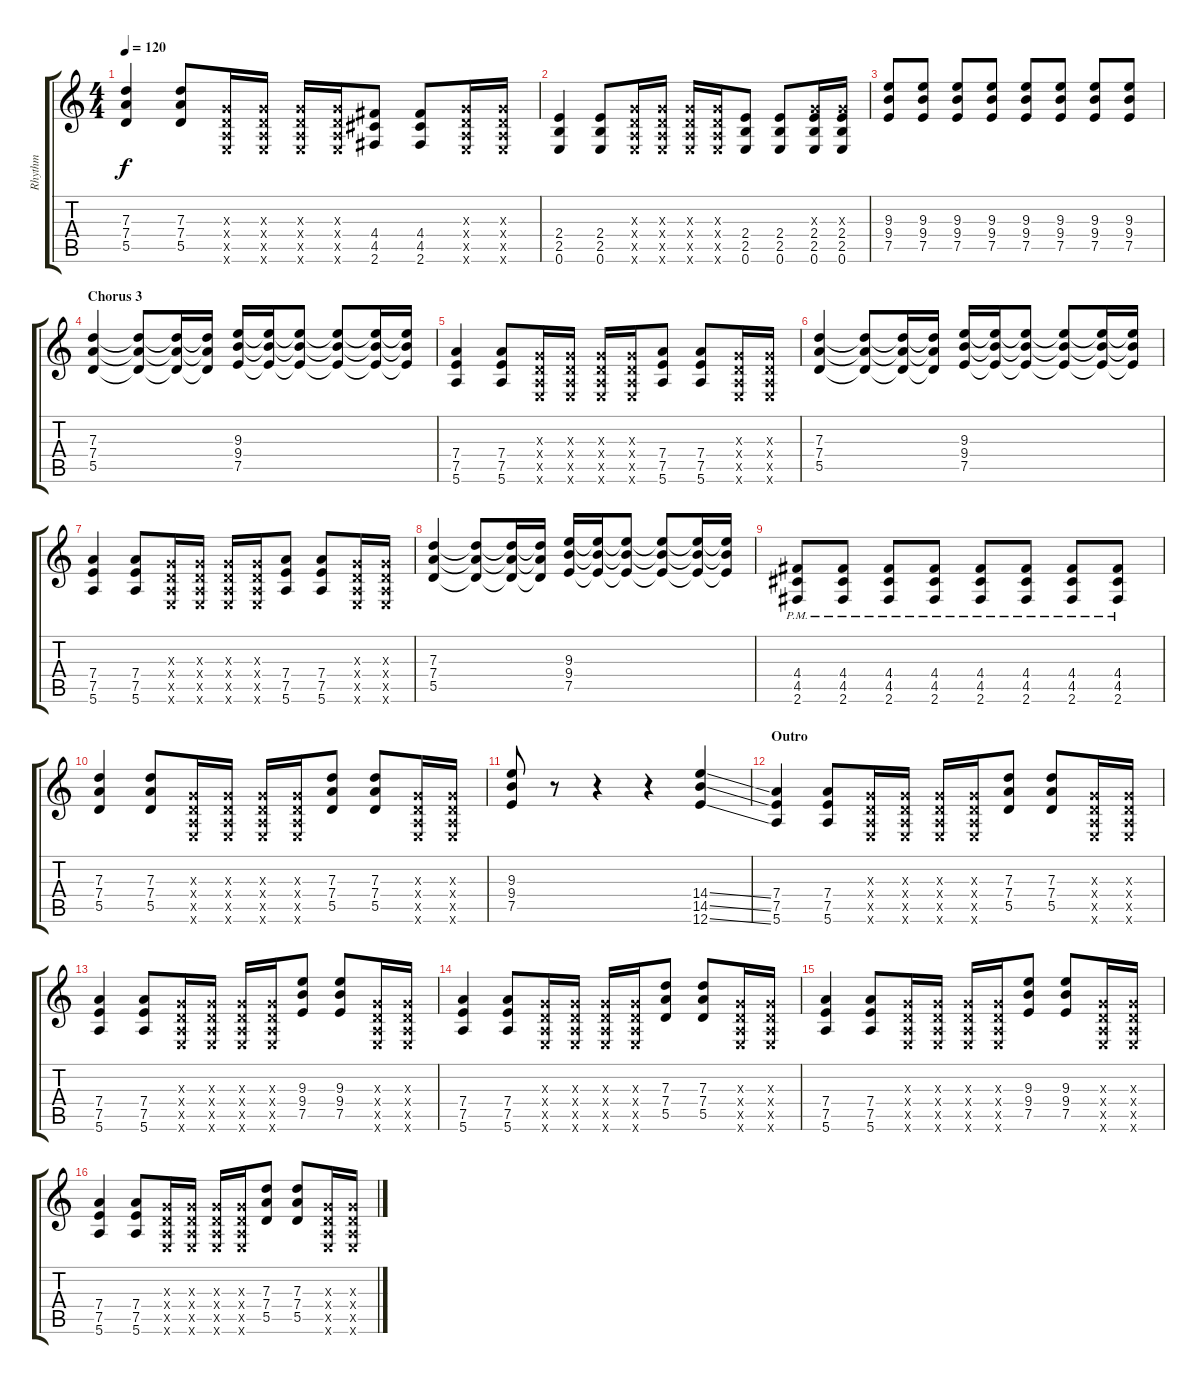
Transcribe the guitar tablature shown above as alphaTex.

\track ("Rhythm" "Rhythm") {instrument distortionguitar}
\staff {score tabs}
\tuning (E4 B3 G3 D3 A2 E2) {hide}
\ts (4 4)
\tempo 120
\clef g2
\ks c
(7.3 7.4 5.5).4{dy f} (7.3 7.4 5.5).8 (0.3{x} 0.4{x} 0.5{x} 0.6{x}).16 (0.3{x} 0.4{x} 0.5{x} 0.6{x}).16 (0.3{x} 0.4{x} 0.5{x} 0.6{x}).16 (0.3{x} 0.4{x} 0.5{x} 0.6{x}).16 (4.4 4.5 2.6).8 (4.4 4.5 2.6).8 (0.3{x} 0.4{x} 0.5{x} 0.6{x}).16 (0.3{x} 0.4{x} 0.5{x} 0.6{x}).16 |
(2.4 2.5 0.6).4 (2.4 2.5 0.6).8 (0.3{x} 0.4{x} 0.5{x} 0.6{x}).16 (0.3{x} 0.4{x} 0.5{x} 0.6{x}).16 (0.3{x} 0.4{x} 0.5{x} 0.6{x}).16 (0.3{x} 0.4{x} 0.5{x} 0.6{x}).16 (2.4 2.5 0.6).8 (2.4 2.5 0.6).8 (0.3{x} 2.4 2.5 0.6).16 (0.3{x} 2.4 2.5 0.6).16 |
(9.3 9.4 7.5).8 (9.3 9.4 7.5).8 (9.3 9.4 7.5).8 (9.3 9.4 7.5).8 (9.3 9.4 7.5).8 (9.3 9.4 7.5).8 (9.3 9.4 7.5).8 (9.3 9.4 7.5).8 |
\section ("" "Chorus 3")
(7.3 7.4 5.5).4 (7.3{t} 7.4{t} 5.5{t}).8 (7.3{t} 7.4{t} 5.5{t}).16 (7.3{t} 7.4{t} 5.5{t}).16 (9.3 9.4 7.5).16 (9.3{t} 9.4{t} 7.5{t}).16 (9.3{t} 9.4{t} 7.5{t}).8 (9.3{t} 9.4{t} 7.5{t}).8 (9.3{t} 9.4{t} 7.5{t}).16 (9.3{t} 9.4{t} 7.5{t}).16 |
(7.4 7.5 5.6).4 (7.4 7.5 5.6).8 (0.3{x} 0.4{x} 0.5{x} 0.6{x}).16 (0.3{x} 0.4{x} 0.5{x} 0.6{x}).16 (0.3{x} 0.4{x} 0.5{x} 0.6{x}).16 (0.3{x} 0.4{x} 0.5{x} 0.6{x}).16 (7.4 7.5 5.6).8 (7.4 7.5 5.6).8 (0.3{x} 0.4{x} 0.5{x} 0.6{x}).16 (0.3{x} 0.4{x} 0.5{x} 0.6{x}).16 |
(7.3 7.4 5.5).4 (7.3{t} 7.4{t} 5.5{t}).8 (7.3{t} 7.4{t} 5.5{t}).16 (7.3{t} 7.4{t} 5.5{t}).16 (9.3 9.4 7.5).16 (9.3{t} 9.4{t} 7.5{t}).16 (9.3{t} 9.4{t} 7.5{t}).8 (9.3{t} 9.4{t} 7.5{t}).8 (9.3{t} 9.4{t} 7.5{t}).16 (9.3{t} 9.4{t} 7.5{t}).16 |
(7.4 7.5 5.6).4 (7.4 7.5 5.6).8 (0.3{x} 0.4{x} 0.5{x} 0.6{x}).16 (0.3{x} 0.4{x} 0.5{x} 0.6{x}).16 (0.3{x} 0.4{x} 0.5{x} 0.6{x}).16 (0.3{x} 0.4{x} 0.5{x} 0.6{x}).16 (7.4 7.5 5.6).8 (7.4 7.5 5.6).8 (0.3{x} 0.4{x} 0.5{x} 0.6{x}).16 (0.3{x} 0.4{x} 0.5{x} 0.6{x}).16 |
(7.3 7.4 5.5).4 (7.3{t} 7.4{t} 5.5{t}).8 (7.3{t} 7.4{t} 5.5{t}).16 (7.3{t} 7.4{t} 5.5{t}).16 (9.3 9.4 7.5).16 (9.3{t} 9.4{t} 7.5{t}).16 (9.3{t} 9.4{t} 7.5{t}).8 (9.3{t} 9.4{t} 7.5{t}).8 (9.3{t} 9.4{t} 7.5{t}).16 (9.3{t} 9.4{t} 7.5{t}).16 |
(4.4 4.5 2.6{pm}).8 (4.4 4.5 2.6{pm}).8 (4.4 4.5 2.6{pm}).8 (4.4 4.5 2.6{pm}).8 (4.4 4.5 2.6{pm}).8 (4.4 4.5 2.6{pm}).8 (4.4 4.5 2.6{pm}).8 (4.4 4.5 2.6{pm}).8 |
(7.3 7.4 5.5).4 (7.3 7.4 5.5).8 (0.3{x} 0.4{x} 0.5{x} 0.6{x}).16 (0.3{x} 0.4{x} 0.5{x} 0.6{x}).16 (0.3{x} 0.4{x} 0.5{x} 0.6{x}).16 (0.3{x} 0.4{x} 0.5{x} 0.6{x}).16 (7.3 7.4 5.5).8 (7.3 7.4 5.5).8 (0.3{x} 0.4{x} 0.5{x} 0.6{x}).16 (0.3{x} 0.4{x} 0.5{x} 0.6{x}).16 |
(9.3 9.4 7.5).8 r.8 r.4 r.4 (14.4{ss} 14.5{ss} 12.6{ss}).4 |
\section ("" "Outro")
(7.4 7.5 5.6).4 (7.4 7.5 5.6).8 (0.3{x} 0.4{x} 0.5{x} 0.6{x}).16 (0.3{x} 0.4{x} 0.5{x} 0.6{x}).16 (0.3{x} 0.4{x} 0.5{x} 0.6{x}).16 (0.3{x} 0.4{x} 0.5{x} 0.6{x}).16 (7.3 7.4 5.5).8 (7.3 7.4 5.5).8 (0.3{x} 0.4{x} 0.5{x} 0.6{x}).16 (0.3{x} 0.4{x} 0.5{x} 0.6{x}).16 |
(7.4 7.5 5.6).4 (7.4 7.5 5.6).8 (0.3{x} 0.4{x} 0.5{x} 0.6{x}).16 (0.3{x} 0.4{x} 0.5{x} 0.6{x}).16 (0.3{x} 0.4{x} 0.5{x} 0.6{x}).16 (0.3{x} 0.4{x} 0.5{x} 0.6{x}).16 (9.3 9.4 7.5).8 (9.3 9.4 7.5).8 (0.3{x} 0.4{x} 0.5{x} 0.6{x}).16 (0.3{x} 0.4{x} 0.5{x} 0.6{x}).16 |
(7.4 7.5 5.6).4 (7.4 7.5 5.6).8 (0.3{x} 0.4{x} 0.5{x} 0.6{x}).16 (0.3{x} 0.4{x} 0.5{x} 0.6{x}).16 (0.3{x} 0.4{x} 0.5{x} 0.6{x}).16 (0.3{x} 0.4{x} 0.5{x} 0.6{x}).16 (7.3 7.4 5.5).8 (7.3 7.4 5.5).8 (0.3{x} 0.4{x} 0.5{x} 0.6{x}).16 (0.3{x} 0.4{x} 0.5{x} 0.6{x}).16 |
(7.4 7.5 5.6).4 (7.4 7.5 5.6).8 (0.3{x} 0.4{x} 0.5{x} 0.6{x}).16 (0.3{x} 0.4{x} 0.5{x} 0.6{x}).16 (0.3{x} 0.4{x} 0.5{x} 0.6{x}).16 (0.3{x} 0.4{x} 0.5{x} 0.6{x}).16 (9.3 9.4 7.5).8 (9.3 9.4 7.5).8 (0.3{x} 0.4{x} 0.5{x} 0.6{x}).16 (0.3{x} 0.4{x} 0.5{x} 0.6{x}).16 |
(7.4 7.5 5.6).4 (7.4 7.5 5.6).8 (0.3{x} 0.4{x} 0.5{x} 0.6{x}).16 (0.3{x} 0.4{x} 0.5{x} 0.6{x}).16 (0.3{x} 0.4{x} 0.5{x} 0.6{x}).16 (0.3{x} 0.4{x} 0.5{x} 0.6{x}).16 (7.3 7.4 5.5).8 (7.3 7.4 5.5).8 (0.3{x} 0.4{x} 0.5{x} 0.6{x}).16 (0.3{x} 0.4{x} 0.5{x} 0.6{x}).16
